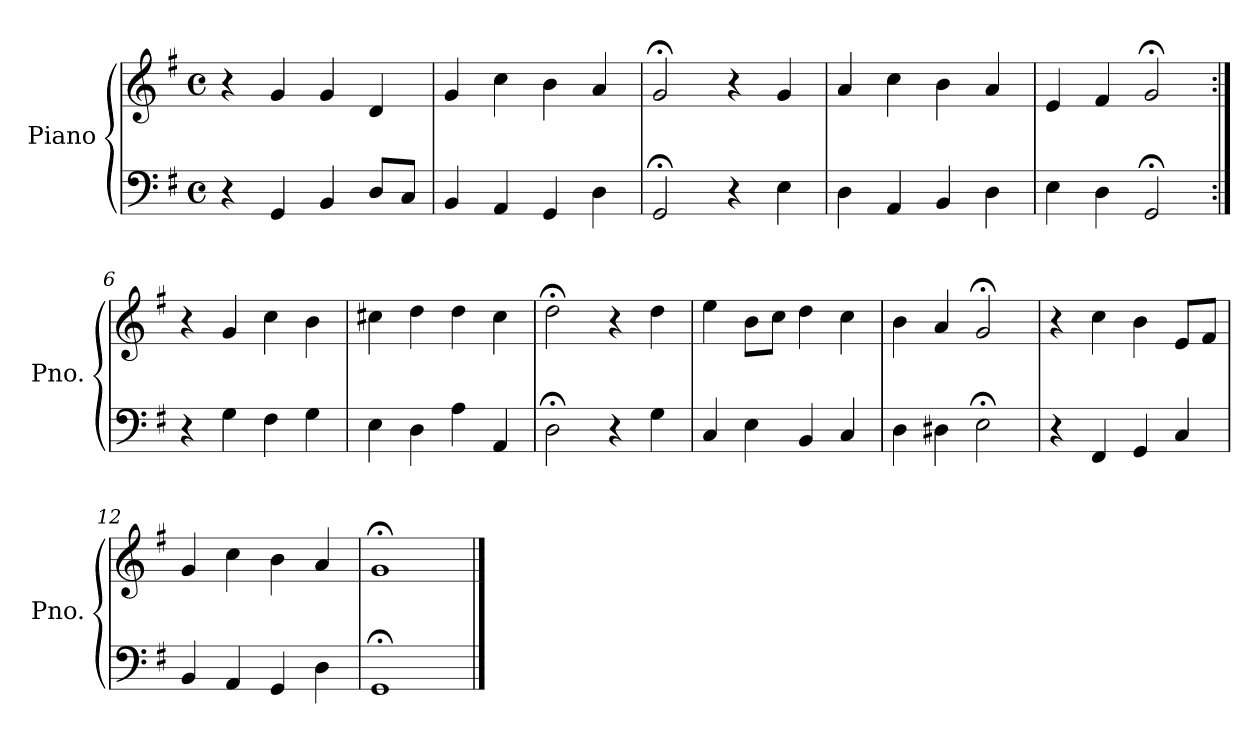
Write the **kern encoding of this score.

**kern	**kern
*part1	*part1
*staff2	*staff1
*I"Piano	*
*I'Pno.	*
*clefF4	*clefG2
*k[f#]	*k[f#]
*M4/4	*M4/4
*met(c)	*met(c)
=1	=1
4r	4r
4GG/	4g/
4BB/	4g/
8D/L	4d/
8C/J	.
=2	=2
4BB/	4g/
4AA/	4cc\
4GG/	4b\
4D\	4a/
=3	=3
2GG;</	2g;</
4r	4r
4E\	4g/
=4	=4
4D\	4a/
4AA/	4cc\
4BB/	4b\
4D\	4a/
=5	=5
4E\	4e/
4D\	4f#/
2GG;</	2g;</
=6:|!	=6:|!
4r	4r
4G\	4g/
4F#\	4cc\
4G\	4b\
=7	=7
4E\	4cc#X\
4D\	4dd\
4A\	4dd\
4AA/	4cc#\
!!LO:LB:g=z
=8	=8
2D;<\	2dd;<\
4r	4r
4G\	4dd\
=9	=9
4C/	4ee\
4E\	8b\L
.	8cc\J
4BB/	4dd\
4C/	4cc\
=10	=10
4D\	4b\
4D#X\	4a/
2E;<\	2g;</
=11	=11
4r	4r
4FF#/	4cc\
4GG/	4b\
4C/	8e/L
.	8f#/J
=12	=12
4BB/	4g/
4AA/	4cc\
4GG/	4b\
4D\	4a/
=13	=13
1GG;<	1g;<
==	==
*-	*-
